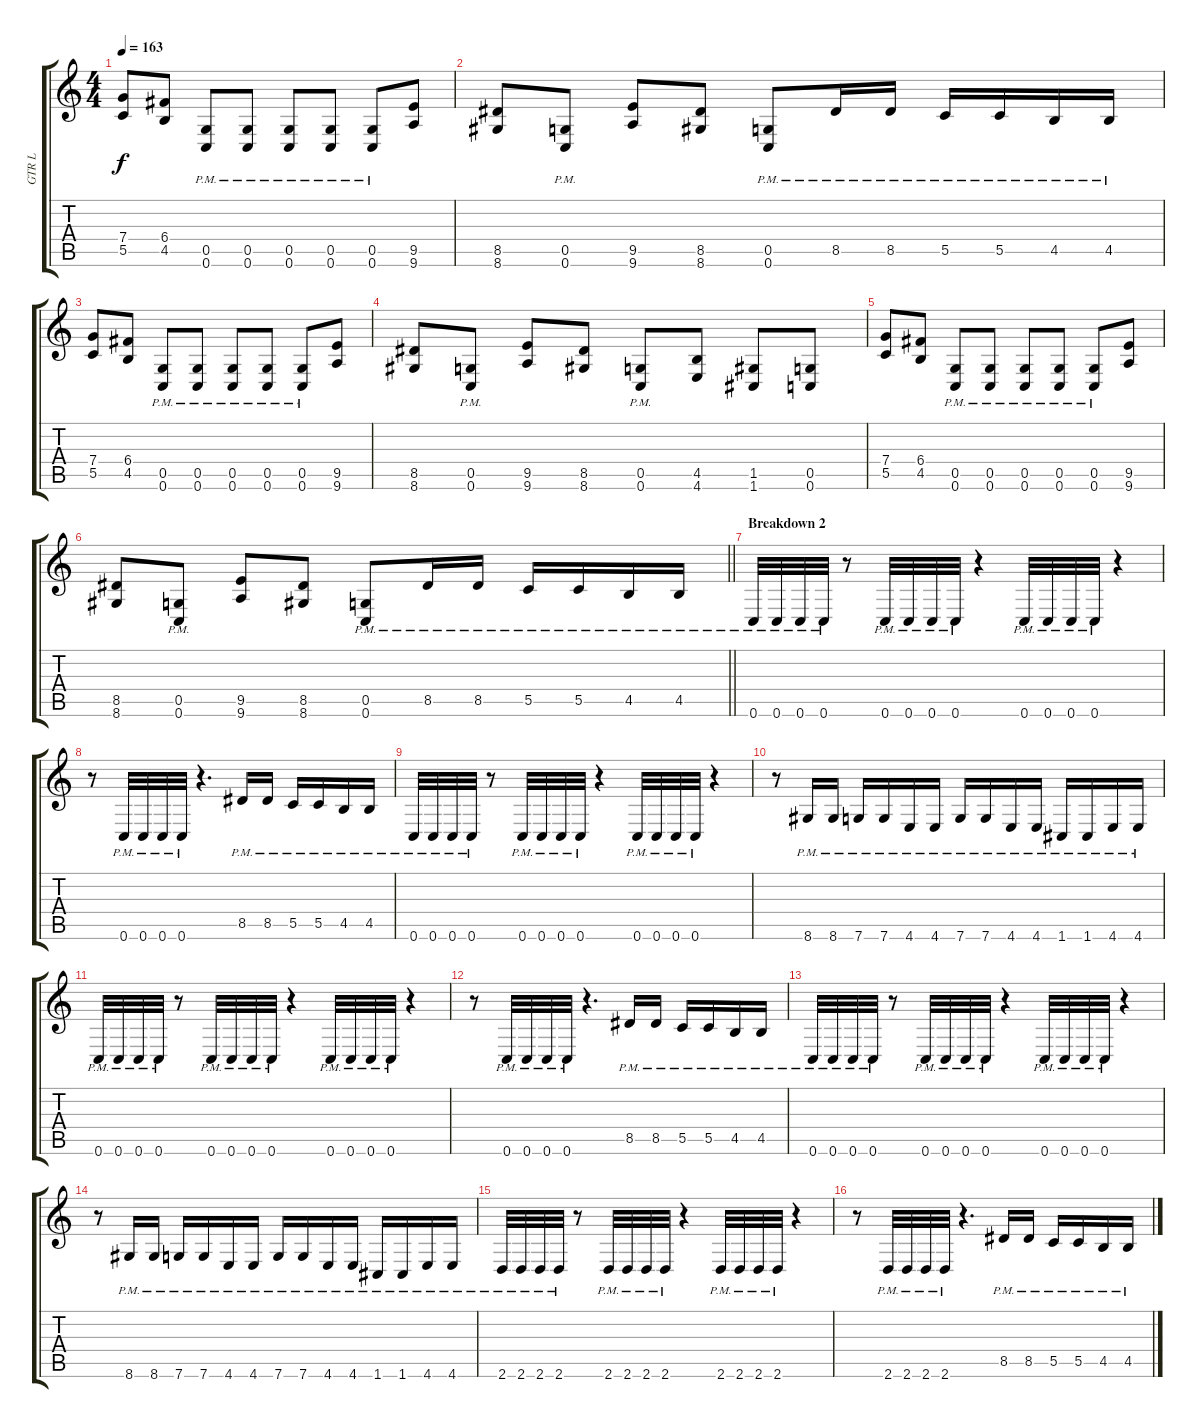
\track ("GTR L" "GTR L") {instrument distortionguitar}
\staff {score tabs}
\tuning (D4 A3 F3 C3 G2 C2) {hide}
\ts (4 4)
\tempo 163
\clef g2
\ks c
(7.4 5.5).8{dy f} (6.4 4.5).8 (0.5{pm} 0.6{pm}).8 (0.5{pm} 0.6{pm}).8 (0.5{pm} 0.6{pm}).8 (0.5{pm} 0.6{pm}).8 (0.5{pm} 0.6{pm}).8 (9.5 9.6).8 |
(8.5 8.6).8 (0.5{pm} 0.6{pm}).8 (9.5 9.6).8 (8.5 8.6).8 (0.5{pm} 0.6{pm}).8 8.5{pm}.16 8.5{pm}.16 5.5{pm}.16 5.5{pm}.16 4.5{pm}.16 4.5{pm}.16 |
(7.4 5.5).8 (6.4 4.5).8 (0.5{pm} 0.6{pm}).8 (0.5{pm} 0.6{pm}).8 (0.5{pm} 0.6{pm}).8 (0.5{pm} 0.6{pm}).8 (0.5{pm} 0.6{pm}).8 (9.5 9.6).8 |
(8.5 8.6).8 (0.5{pm} 0.6{pm}).8 (9.5 9.6).8 (8.5 8.6).8 (0.5{pm} 0.6{pm}).8 (4.5 4.6).8 (1.5 1.6).8 (0.5 0.6).8 |
(7.4 5.5).8 (6.4 4.5).8 (0.5{pm} 0.6{pm}).8 (0.5{pm} 0.6{pm}).8 (0.5{pm} 0.6{pm}).8 (0.5{pm} 0.6{pm}).8 (0.5{pm} 0.6{pm}).8 (9.5 9.6).8 |
\barLineRight lightlight
(8.5 8.6).8 (0.5{pm} 0.6{pm}).8 (9.5 9.6).8 (8.5 8.6).8 (0.5{pm} 0.6{pm}).8 8.5{pm}.16 8.5{pm}.16 5.5{pm}.16 5.5{pm}.16 4.5{pm}.16 4.5{pm}.16 |
\section ("" "Breakdown 2")
0.6{pm}.32 0.6{pm}.32 0.6{pm}.32 0.6{pm}.32 r.8 0.6{pm}.32 0.6{pm}.32 0.6{pm}.32 0.6{pm}.32 r.4 0.6{pm}.32 0.6{pm}.32 0.6{pm}.32 0.6{pm}.32 r.4 |
r.8 0.6{pm}.32 0.6{pm}.32 0.6{pm}.32 0.6{pm}.32 r.4{d} 8.5{pm}.16 8.5{pm}.16 5.5{pm}.16 5.5{pm}.16 4.5{pm}.16 4.5{pm}.16 |
0.6{pm}.32 0.6{pm}.32 0.6{pm}.32 0.6{pm}.32 r.8 0.6{pm}.32 0.6{pm}.32 0.6{pm}.32 0.6{pm}.32 r.4 0.6{pm}.32 0.6{pm}.32 0.6{pm}.32 0.6{pm}.32 r.4 |
r.8 8.6{pm}.16 8.6{pm}.16 7.6{pm}.16 7.6{pm}.16 4.6{pm}.16 4.6{pm}.16 7.6{pm}.16 7.6{pm}.16 4.6{pm}.16 4.6{pm}.16 1.6{pm}.16 1.6{pm}.16 4.6{pm}.16 4.6{pm}.16 |
0.6{pm}.32 0.6{pm}.32 0.6{pm}.32 0.6{pm}.32 r.8 0.6{pm}.32 0.6{pm}.32 0.6{pm}.32 0.6{pm}.32 r.4 0.6{pm}.32 0.6{pm}.32 0.6{pm}.32 0.6{pm}.32 r.4 |
r.8 0.6{pm}.32 0.6{pm}.32 0.6{pm}.32 0.6{pm}.32 r.4{d} 8.5{pm}.16 8.5{pm}.16 5.5{pm}.16 5.5{pm}.16 4.5{pm}.16 4.5{pm}.16 |
0.6{pm}.32 0.6{pm}.32 0.6{pm}.32 0.6{pm}.32 r.8 0.6{pm}.32 0.6{pm}.32 0.6{pm}.32 0.6{pm}.32 r.4 0.6{pm}.32 0.6{pm}.32 0.6{pm}.32 0.6{pm}.32 r.4 |
r.8 8.6{pm}.16 8.6{pm}.16 7.6{pm}.16 7.6{pm}.16 4.6{pm}.16 4.6{pm}.16 7.6{pm}.16 7.6{pm}.16 4.6{pm}.16 4.6{pm}.16 1.6{pm}.16 1.6{pm}.16 4.6{pm}.16 4.6{pm}.16 |
2.6{pm}.32 2.6{pm}.32 2.6{pm}.32 2.6{pm}.32 r.8 2.6{pm}.32 2.6{pm}.32 2.6{pm}.32 2.6{pm}.32 r.4 2.6{pm}.32 2.6{pm}.32 2.6{pm}.32 2.6{pm}.32 r.4 |
r.8 2.6{pm}.32 2.6{pm}.32 2.6{pm}.32 2.6{pm}.32 r.4{d} 8.5{pm}.16 8.5{pm}.16 5.5{pm}.16 5.5{pm}.16 4.5{pm}.16 4.5{pm}.16
